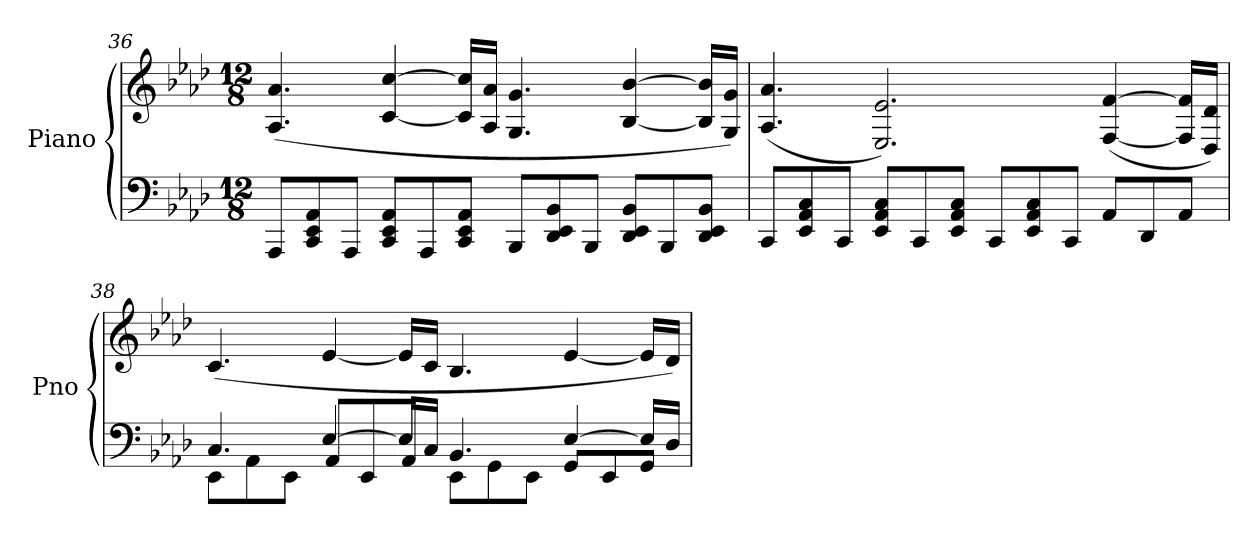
**kern	**kern
*part1	*part1
*staff2	*staff1
*I"Piano	*
*I'Pno	*
!!LO:LB:g=z
*clefF4	*clefG2
*k[b-e-a-d-]	*k[b-e-a-d-]
*M12/8	*M12/8
=36	=36
8AAA-/L	(>4.A-/ 4.a-/
8CC/ 8EE-/ 8AA-/	.
8AAA-/J	.
8CC/ 8EE-/ 8AA-/L	[4c/ [4cc/
8AAA-/	.
8CC/ 8EE-/ 8AA-/J	16c/] 16cc/]LL
.	16A-/ 16a-/JJ
8BBB-/L	4.G/ 4.g/
8DD-/ 8EE-/ 8BB-/	.
8BBB-/J	.
8DD-/ 8EE-/ 8BB-/L	[4B-/ [4b-/
8BBB-/	.
8DD-/ 8EE-/ 8BB-/J	16B-/] 16b-/]LL
.	16G/ 16g/JJ)
=37	=37
8CC/L	(>4.A-/ 4.a-/
8EE-/ 8AA-/ 8C/	.
8CC/J	.
8EE-/ 8AA-/ 8C/L	2.E-/ 2.e-/)
8CC/	.
8EE-/ 8AA-/ 8C/J	.
8CC/L	.
8EE-/ 8AA-/ 8C/	.
8CC/J	.
8AA-/L	(>[4F/ [4f/
8DD-/	.
8AA-/J	16F/] 16f/]LL
.	16D-/ 16d-/JJ)
!!LO:LB:g=z
=38	=38
*^	*
4.C/	8EE-\L	(4.c/
.	8AA-\	.
.	8EE-\J	.
[4E-/	8AA-/L	[4e-/
.	8EE-/	.
16E-/LL]	8AA-/J	16e-/LL]
16C/JJ	.	16c/JJ
4.BB-/	8EE-\L	4.B-/
.	8GG\	.
.	8EE-\J	.
[4E-/	8GG/L	[4e-/
.	8EE-/	.
16E-/LL]	8GG/J	16e-/LL]
16D-/JJ	.	16d-/JJ)
*v	*v	*
=	=
*-	*-
